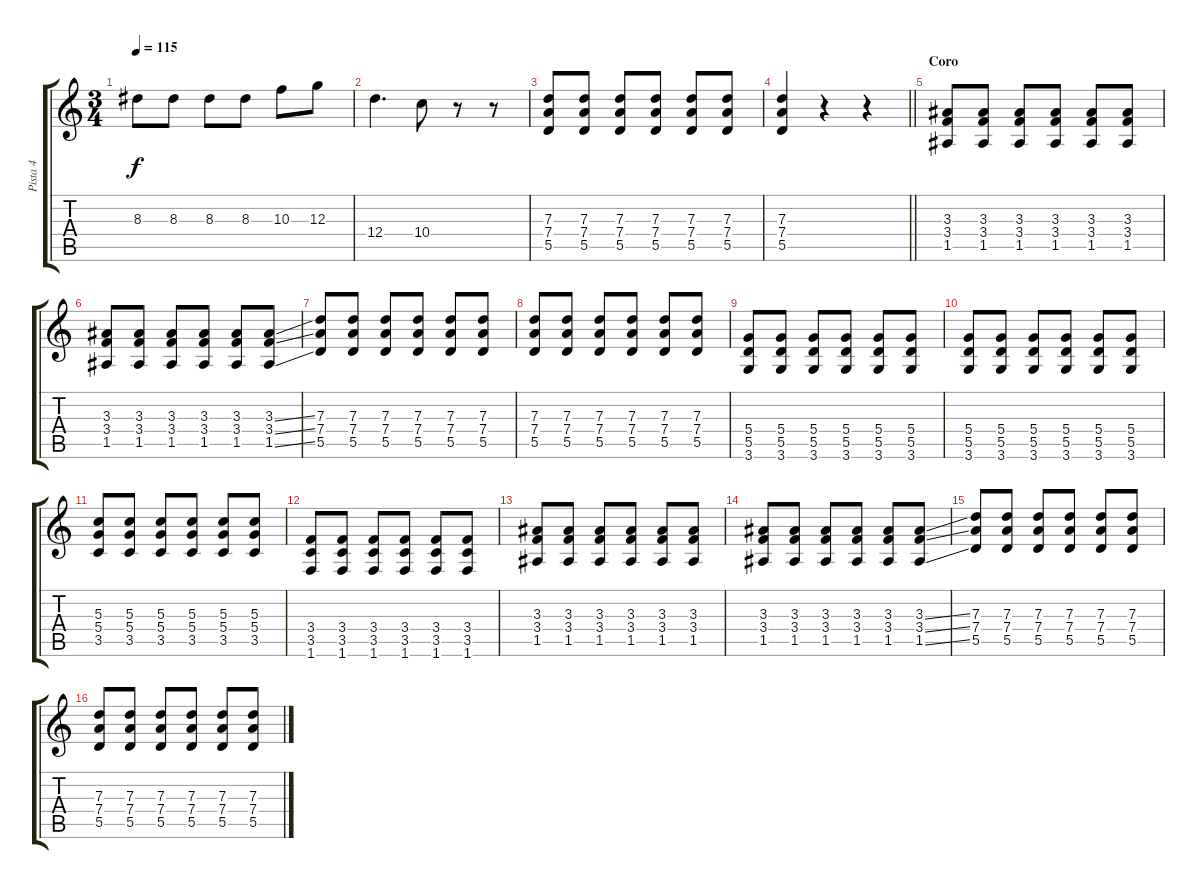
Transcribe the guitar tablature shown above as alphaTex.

\track ("Pista 4" "Pista 4") {instrument distortionguitar}
\staff {score tabs}
\tuning (E4 B3 G3 D3 A2 E2) {hide}
\ts (3 4)
\tempo 115
\clef g2
\ks c
8.3.8{dy f volume 16 instrument overdrivenguitar} 8.3.8 8.3.8 8.3.8 10.3.8 12.3.8 |
12.4.4{d} 10.4.8 r.8 r.8 |
(7.3 7.4 5.5).8 (7.3 7.4 5.5).8 (7.3 7.4 5.5).8 (7.3 7.4 5.5).8 (7.3 7.4 5.5).8 (7.3 7.4 5.5).8 |
\barLineRight lightlight
(7.3 7.4 5.5).4 r.4 r.4 |
\section ("" "Coro")
(3.3 3.4 1.5).8{volume 16 instrument distortionguitar} (3.3 3.4 1.5).8 (3.3 3.4 1.5).8 (3.3 3.4 1.5).8 (3.3 3.4 1.5).8 (3.3 3.4 1.5).8 |
(3.3 3.4 1.5).8 (3.3 3.4 1.5).8 (3.3 3.4 1.5).8 (3.3 3.4 1.5).8 (3.3 3.4 1.5).8 (3.3{ss} 3.4{ss} 1.5{ss}).8 |
(7.3 7.4 5.5).8 (7.3 7.4 5.5).8 (7.3 7.4 5.5).8 (7.3 7.4 5.5).8 (7.3 7.4 5.5).8 (7.3 7.4 5.5).8 |
(7.3 7.4 5.5).8 (7.3 7.4 5.5).8 (7.3 7.4 5.5).8 (7.3 7.4 5.5).8 (7.3 7.4 5.5).8 (7.3 7.4 5.5).8 |
(5.4 5.5 3.6).8 (5.4 5.5 3.6).8 (5.4 5.5 3.6).8 (5.4 5.5 3.6).8 (5.4 5.5 3.6).8 (5.4 5.5 3.6).8 |
(5.4 5.5 3.6).8 (5.4 5.5 3.6).8 (5.4 5.5 3.6).8 (5.4 5.5 3.6).8 (5.4 5.5 3.6).8 (5.4 5.5 3.6).8 |
(5.3 5.4 3.5).8 (5.3 5.4 3.5).8 (5.3 5.4 3.5).8 (5.3 5.4 3.5).8 (5.3 5.4 3.5).8 (5.3 5.4 3.5).8 |
(3.4 3.5 1.6).8 (3.4 3.5 1.6).8 (3.4 3.5 1.6).8 (3.4 3.5 1.6).8 (3.4 3.5 1.6).8 (3.4 3.5 1.6).8 |
(3.3 3.4 1.5).8 (3.3 3.4 1.5).8 (3.3 3.4 1.5).8 (3.3 3.4 1.5).8 (3.3 3.4 1.5).8 (3.3 3.4 1.5).8 |
(3.3 3.4 1.5).8 (3.3 3.4 1.5).8 (3.3 3.4 1.5).8 (3.3 3.4 1.5).8 (3.3 3.4 1.5).8 (3.3{ss} 3.4{ss} 1.5{ss}).8 |
(7.3 7.4 5.5).8 (7.3 7.4 5.5).8 (7.3 7.4 5.5).8 (7.3 7.4 5.5).8 (7.3 7.4 5.5).8 (7.3 7.4 5.5).8 |
(7.3 7.4 5.5).8 (7.3 7.4 5.5).8 (7.3 7.4 5.5).8 (7.3 7.4 5.5).8 (7.3 7.4 5.5).8 (7.3 7.4 5.5).8
